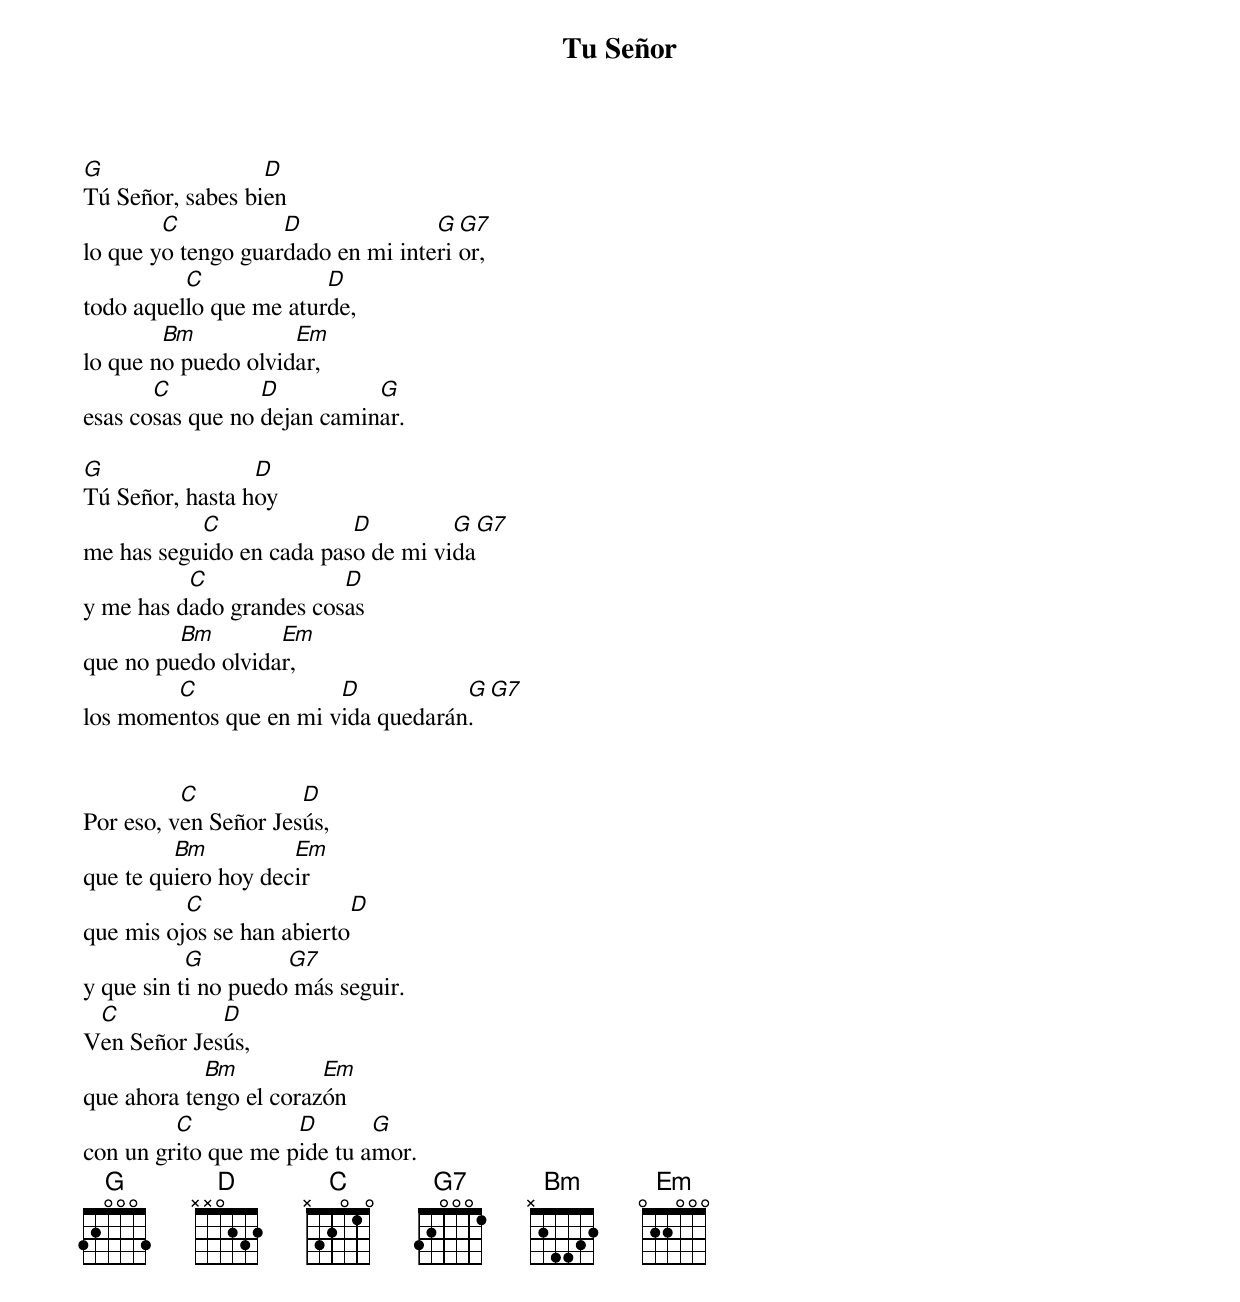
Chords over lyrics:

Tu Señor

G                 D
Tú Señor, sabes bien
        C           D              G G7
lo que yo tengo guardado en mi interior,
          C             D
todo aquello que me aturde,
        Bm           Em
lo que no puedo olvidar,
       C          D          G
esas cosas que no dejan caminar.

G                D
Tú Señor, hasta hoy
           C              D         G G7
me has seguido en cada paso de mi vida
          C              D
y me has dado grandes cosas
         Bm        Em
que no puedo olvidar,
        C               D           G  G7
los momentos que en mi vida quedarán.


          C           D
Por eso, ven Señor Jesús,
         Bm          Em
que te quiero hoy decir
          C                D
que mis ojos se han abierto
           G         G7
y que sin ti no puedo más seguir.
 C           D
Ven Señor Jesús,
            Bm          Em
que ahora tengo el corazón
         C           D       G
con un grito que me pide tu amor.
